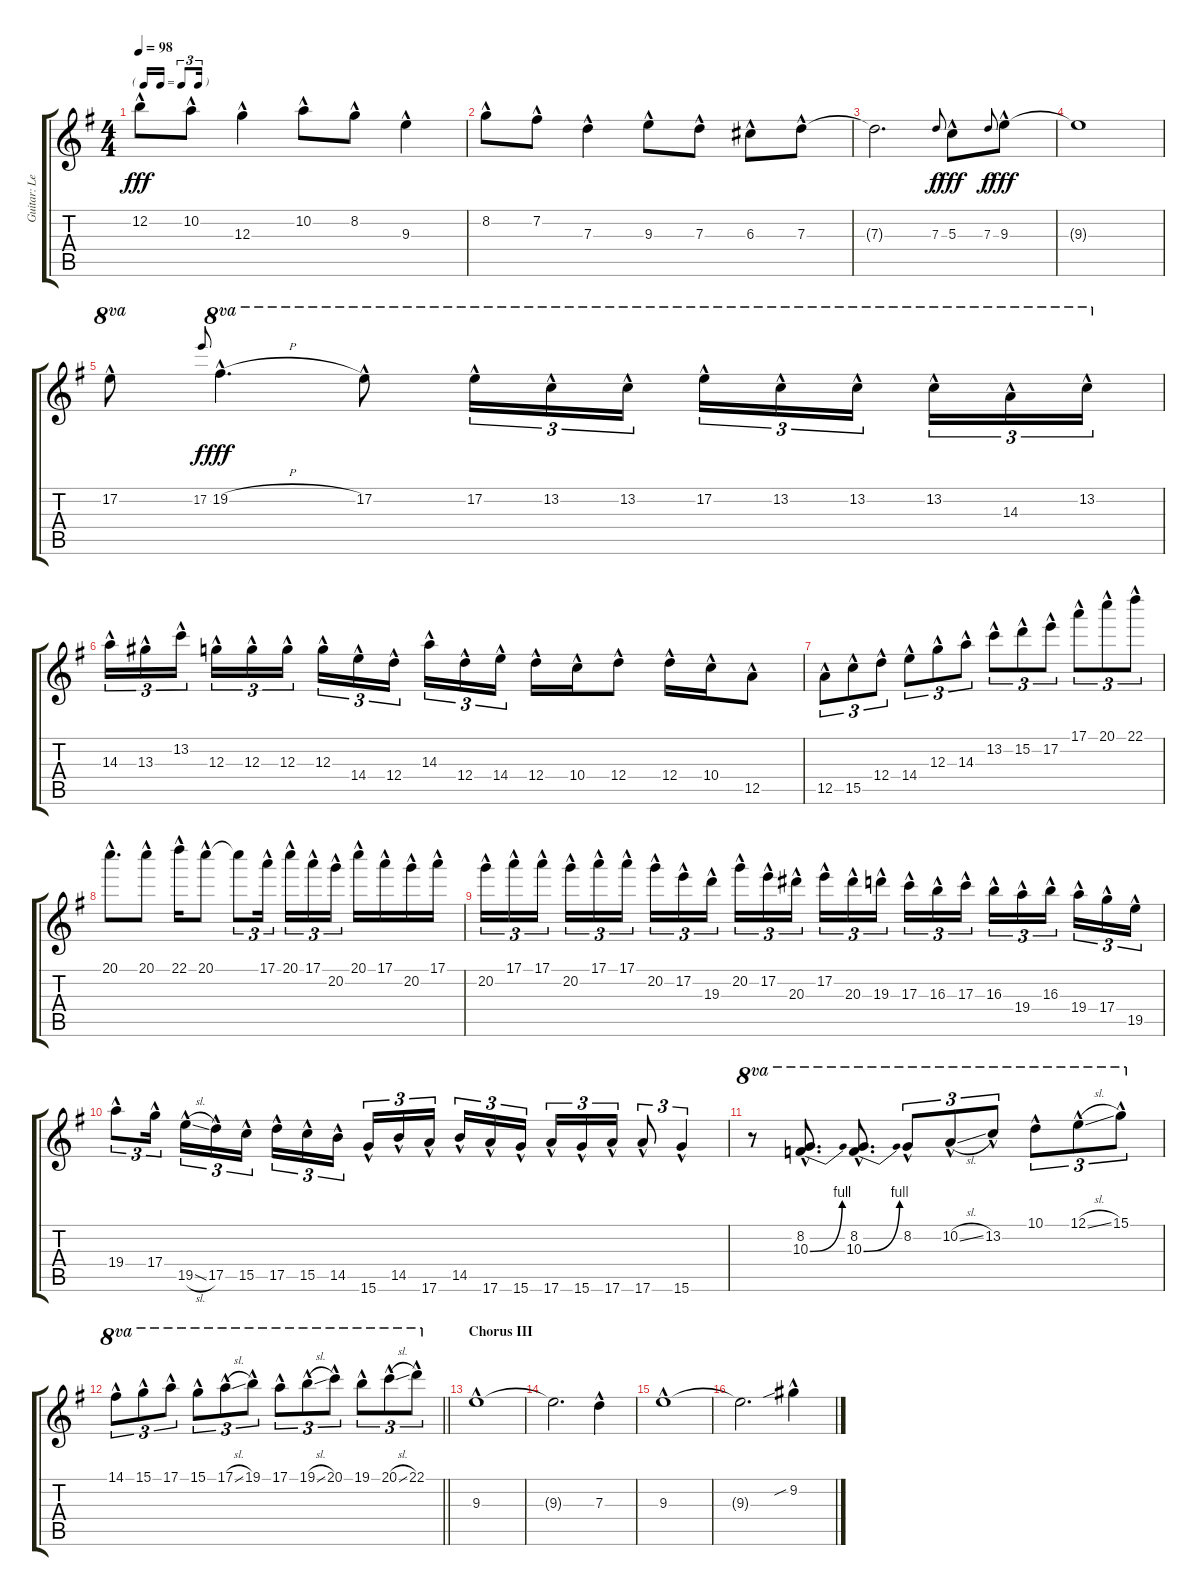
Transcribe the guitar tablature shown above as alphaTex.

\track ("Guitar: Lead" "Guitar: Le") {instrument overdrivenguitar}
\staff {score tabs}
\tuning (E4 B3 G3 D3 A2 E2) {hide}
\ts (4 4)
\tf triplet16th
\tempo 98
\clef g2
\ks g
12.2{hac}.8{dy fff} 10.2{hac}.8 12.3{hac}.4 10.2{hac}.8 8.2{hac}.8 9.3{hac}.4 |
8.2{hac}.8 7.2{hac}.8 7.3{hac}.4 9.3{hac}.8 7.3{hac}.8 6.3{hac}.8 7.3{hac}.8 |
7.3{t}.2{d} 7.3.8{gr onbeat dy f} 5.3{hac}.8{dy fff} 7.3.8{gr onbeat dy f} 9.3{hac}.8{dy fff} |
9.3{t}.1 |
17.2{hac}.8{ot 8va} 17.2.8{gr onbeat dy f} 19.2{h hac}.4{d ot 8va dy fff} 17.2{hac}.8{ot 8va} 17.2{hac}.16{tu (3 2) ot 8va} 13.2{hac}.16{tu (3 2) ot 8va} 13.2{hac}.16{tu (3 2) ot 8va} 17.2{hac}.16{tu (3 2) ot 8va} 13.2{hac}.16{tu (3 2) ot 8va} 13.2{hac}.16{tu (3 2) ot 8va beam splitsecondary} 13.2{hac}.16{tu (3 2) ot 8va} 14.3{hac}.16{tu (3 2) ot 8va} 13.2{hac}.16{tu (3 2) ot 8va} |
14.3{hac}.16{tu (3 2)} 13.3{hac}.16{tu (3 2)} 13.2{hac}.16{tu (3 2) beam splitsecondary} 12.3{hac}.16{tu (3 2)} 12.3{hac}.16{tu (3 2)} 12.3{hac}.16{tu (3 2)} 12.3{hac}.16{tu (3 2)} 14.4{hac}.16{tu (3 2)} 12.4{hac}.16{tu (3 2) beam splitsecondary} 14.3{hac}.16{tu (3 2)} 12.4{hac}.16{tu (3 2)} 14.4{hac}.16{tu (3 2)} 12.4{hac}.16 10.4{hac}.16 12.4{hac}.8 12.4{hac}.16 10.4{hac}.16 12.5{hac}.8 |
12.5{hac}.8{tu (3 2)} 15.5{hac}.8{tu (3 2)} 12.4{hac}.8{tu (3 2)} 14.4{hac}.8{tu (3 2)} 12.3{hac}.8{tu (3 2)} 14.3{hac}.8{tu (3 2)} 13.2{hac}.8{tu (3 2)} 15.2{hac}.8{tu (3 2)} 17.2{hac}.8{tu (3 2)} 17.1{hac}.8{tu (3 2)} 20.1{hac}.8{tu (3 2)} 22.1{hac}.8{tu (3 2)} |
20.1{hac}.8{d} 20.1{hac}.8 22.1{hac}.16 20.1{hac}.8 20.1{t}.8{tu (3 2)} 17.1{hac}.16{tu (3 2) beam splitsecondary} 20.1{hac}.16{tu (3 2)} 17.1{hac}.16{tu (3 2)} 20.2{hac}.16{tu (3 2)} 20.1{hac}.16 17.1{hac}.16 20.2{hac}.16 17.1{hac}.16 |
20.2{hac}.16{tu (3 2)} 17.1{hac}.16{tu (3 2)} 17.1{hac}.16{tu (3 2) beam splitsecondary} 20.2{hac}.16{tu (3 2)} 17.1{hac}.16{tu (3 2)} 17.1{hac}.16{tu (3 2)} 20.2{hac}.16{tu (3 2)} 17.2{hac}.16{tu (3 2)} 19.3{hac}.16{tu (3 2) beam splitsecondary} 20.2{hac}.16{tu (3 2)} 17.2{hac}.16{tu (3 2)} 20.3{hac}.16{tu (3 2)} 17.2{hac}.16{tu (3 2)} 20.3{hac}.16{tu (3 2)} 19.3{hac}.16{tu (3 2) beam splitsecondary} 17.3{hac}.16{tu (3 2)} 16.3{hac}.16{tu (3 2)} 17.3{hac}.16{tu (3 2)} 16.3{hac}.16{tu (3 2)} 19.4{hac}.16{tu (3 2)} 16.3{hac}.16{tu (3 2) beam splitsecondary} 19.4{hac}.16{tu (3 2)} 17.4{hac}.16{tu (3 2)} 19.5{hac}.16{tu (3 2)} |
19.4{hac}.8{tu (3 2)} 17.4{hac}.16{tu (3 2) beam splitsecondary} 19.5{sl hac}.16{tu (3 2)} 17.5{hac}.16{tu (3 2)} 15.5{hac}.16{tu (3 2)} 17.5{hac}.16{tu (3 2)} 15.5{hac}.16{tu (3 2)} 14.5{hac}.16{tu (3 2) beam splitsecondary} 15.6{hac}.16{tu (3 2)} 14.5{hac}.16{tu (3 2)} 17.6{hac}.16{tu (3 2)} 14.5{hac}.16{tu (3 2)} 17.6{hac}.16{tu (3 2)} 15.6{hac}.16{tu (3 2) beam splitsecondary} 17.6{hac}.16{tu (3 2)} 15.6{hac}.16{tu (3 2)} 17.6{hac}.16{tu (3 2)} 17.6{hac}.8{tu (3 2)} 15.6{hac}.4{tu (3 2)} |
r.8{ot 8va} (8.2{hac} 10.3{be (bend 0 0 60 4) hac}).8{d ot 8va} (8.2{hac} 10.3{be (bend 0 0 60 4) hac}).8{d ot 8va} 8.2{hac}.8{tu (3 2) ot 8va} 10.2{sl hac}.8{tu (3 2) ot 8va} 13.2{hac}.8{tu (3 2) ot 8va} 10.1{hac}.8{tu (3 2) ot 8va} 12.1{sl hac}.8{tu (3 2) ot 8va} 15.1{hac}.8{tu (3 2) ot 8va} |
\barLineRight lightlight
14.1{hac}.8{tu (3 2) ot 8va} 15.1{hac}.8{tu (3 2) ot 8va} 17.1{hac}.8{tu (3 2) ot 8va} 15.1{hac}.8{tu (3 2) ot 8va} 17.1{sl hac}.8{tu (3 2) ot 8va} 19.1{hac}.8{tu (3 2) ot 8va} 17.1{hac}.8{tu (3 2) ot 8va} 19.1{sl hac}.8{tu (3 2) ot 8va} 20.1{hac}.8{tu (3 2) ot 8va} 19.1{hac}.8{tu (3 2) ot 8va} 20.1{sl hac}.8{tu (3 2) ot 8va} 22.1{hac}.8{tu (3 2) ot 8va} |
\section ("" "Chorus III")
9.3{hac}.1 |
9.3{t}.2{d} 7.3{hac}.4 |
9.3{hac}.1 |
9.3{t}.2{d} 9.2{sib hac}.4
